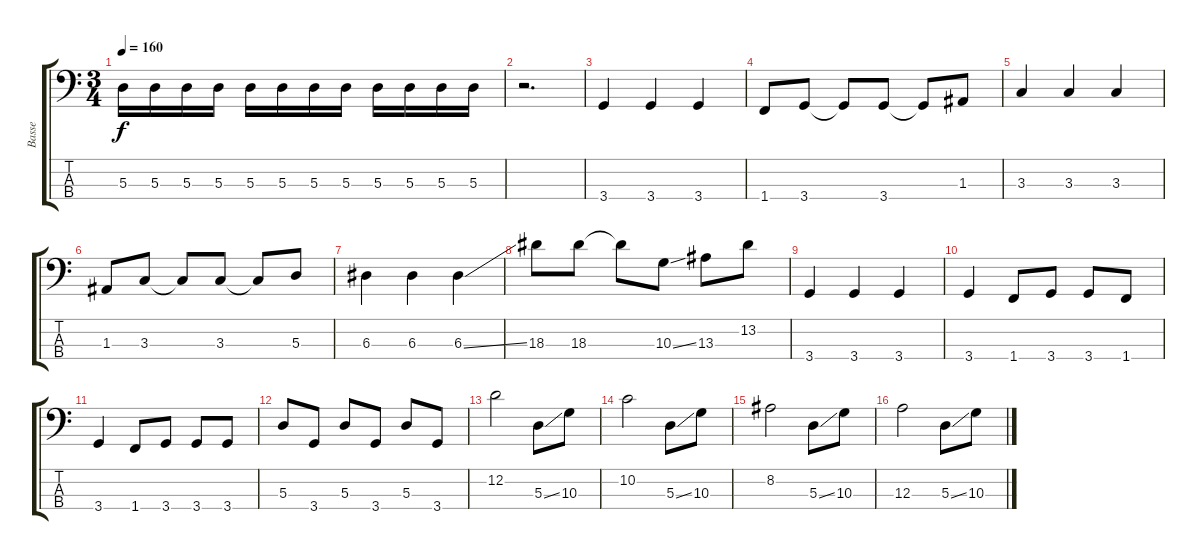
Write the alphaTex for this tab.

\track ("Basse" "Basse") {instrument electricbasspick}
\staff {score tabs}
\tuning (G2 D2 A1 E1) {hide}
\ts (3 4)
\tempo 160
\clef f4
\ks c
5.3.16{dy f} 5.3.16 5.3.16 5.3.16 5.3.16 5.3.16 5.3.16 5.3.16 5.3.16 5.3.16 5.3.16 5.3.16 |
r.2{d} |
3.4.4 3.4.4 3.4.4 |
1.4.8 3.4.8 3.4{t}.8 3.4.8 3.4{t}.8 1.3.8 |
3.3.4 3.3.4 3.3.4 |
1.3.8 3.3.8 3.3{t}.8 3.3.8 3.3{t}.8 5.3.8 |
6.3.4 6.3.4 6.3{ss}.4 |
18.3.8 18.3.8 18.3{t}.8 10.3{ss}.8 13.3.8 13.2.8 |
3.4.4 3.4.4 3.4.4 |
3.4.4 1.4.8 3.4.8 3.4.8 1.4.8 |
3.4.4 1.4.8 3.4.8 3.4.8 3.4.8 |
5.3.8 3.4.8 5.3.8 3.4.8 5.3.8 3.4.8 |
12.2.2 5.3{ss}.8 10.3.8 |
10.2.2 5.3{ss}.8 10.3.8 |
8.2.2 5.3{ss}.8 10.3.8 |
12.3.2 5.3{ss}.8 10.3.8
